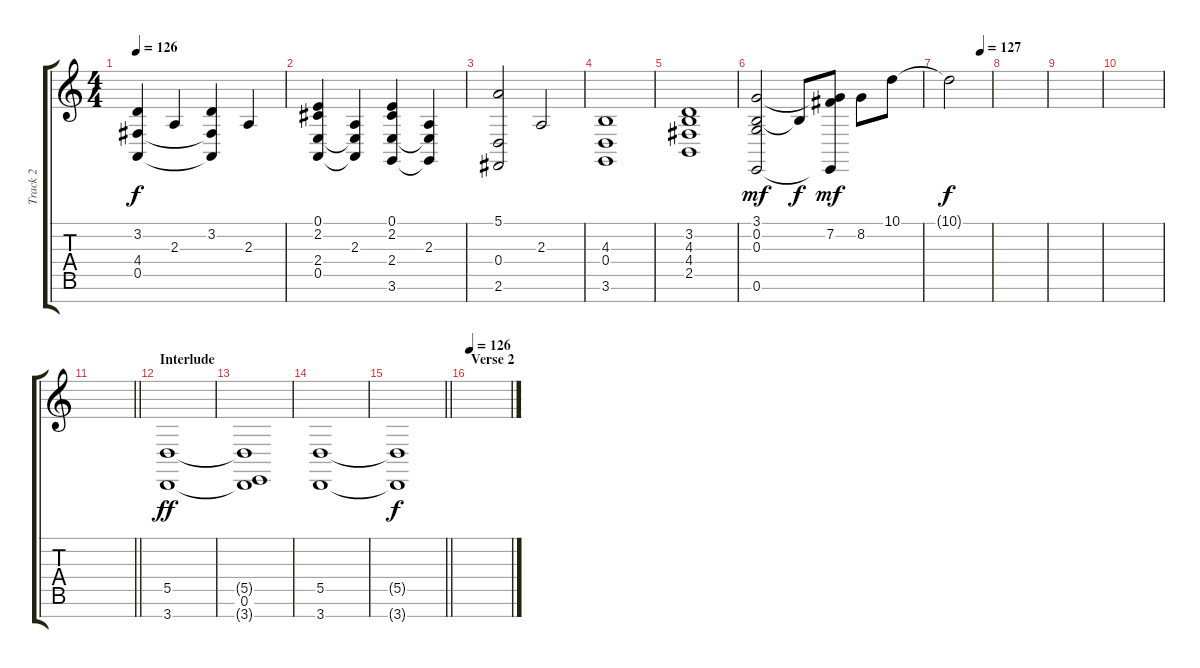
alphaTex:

\track ("Track 2" "Track 2") {instrument pad1newage}
\staff {score tabs}
\tuning (E4 B3 G3 D3 A2 E2 B1) {hide}
\ts (4 4)
\tempo 126
\clef g2
\ks c
(3.2 4.4 0.5).4{dy f} 2.3.4 (3.2 4.4{t} 0.5{t}).4 2.3.4 |
(0.1 2.2 2.4 0.5).4 (2.3 2.4{t} 0.5{t}).4 (0.1 2.2 2.4 3.6).4 (2.3 2.4{t} 3.6{t}).4 |
(5.1 0.4 2.6).2 2.3.2 |
(4.3 0.4 3.6).1 |
(3.2 4.3 4.4 2.5).1 |
(3.1 0.2 0.3 0.6).2{dy mf} 0.2{t}.8{dy f} (3.1{t} 7.2 0.6{t}).8{dy mf} 8.2.8 10.1.8 |
\tempo (127 0.75)
10.1{t}.2{dy f} |
|
|
|
\barLineRight lightlight
|
\section ("" "Interlude")
(5.5 3.7).1{dy ff balance 8 instrument stringensemble1} |
(5.5{t} 0.6 3.7{t}).1 |
(5.5 3.7).1 |
\barLineRight lightlight
(5.5{t} 3.7{t}).1{dy f} |
\section ("" "Verse 2")
\tempo 126
